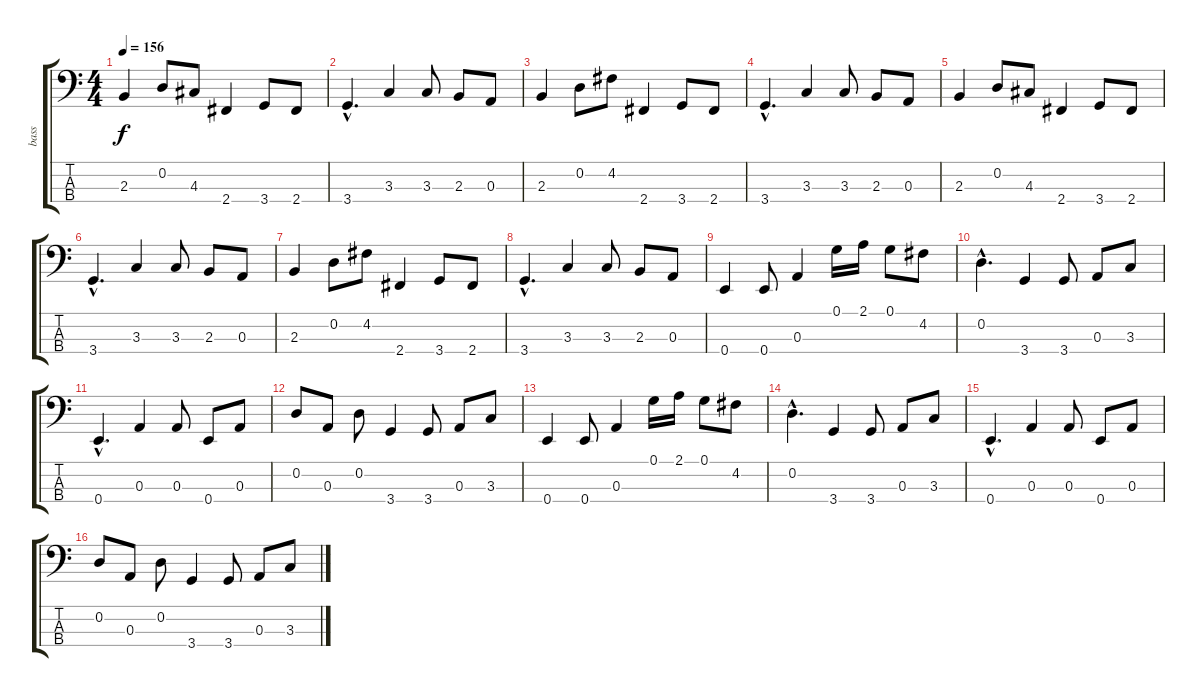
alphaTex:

\track ("bass" "bass") {instrument electricbassfinger}
\staff {score tabs}
\tuning (G2 D2 A1 E1) {hide}
\ts (4 4)
\tempo 156
\clef f4
\ks c
2.3.4{dy f} 0.2.8 4.3.8 2.4.4 3.4.8 2.4.8 |
3.4{hac}.4{d} 3.3.4 3.3.8 2.3.8 0.3.8 |
2.3.4 0.2.8 4.2.8 2.4.4 3.4.8 2.4.8 |
3.4{hac}.4{d} 3.3.4 3.3.8 2.3.8 0.3.8 |
2.3.4 0.2.8 4.3.8 2.4.4 3.4.8 2.4.8 |
3.4{hac}.4{d} 3.3.4 3.3.8 2.3.8 0.3.8 |
2.3.4 0.2.8 4.2.8 2.4.4 3.4.8 2.4.8 |
3.4{hac}.4{d} 3.3.4 3.3.8 2.3.8 0.3.8 |
0.4.4 0.4.8 0.3.4 0.1.16 2.1.16 0.1.8 4.2.8 |
0.2{hac}.4{d} 3.4.4 3.4.8 0.3.8 3.3.8 |
0.4{hac}.4{d} 0.3.4 0.3.8 0.4.8 0.3.8 |
0.2.8 0.3.8 0.2.8 3.4.4 3.4.8 0.3.8 3.3.8 |
0.4.4 0.4.8 0.3.4 0.1.16 2.1.16 0.1.8 4.2.8 |
0.2{hac}.4{d} 3.4.4 3.4.8 0.3.8 3.3.8 |
0.4{hac}.4{d} 0.3.4 0.3.8 0.4.8 0.3.8 |
0.2.8 0.3.8 0.2.8 3.4.4 3.4.8 0.3.8 3.3.8
